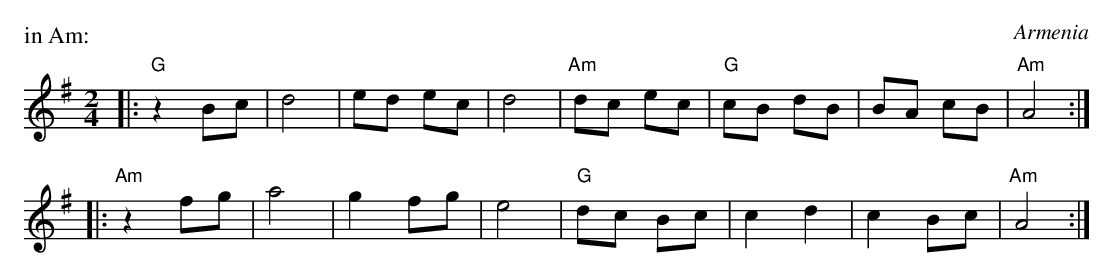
X:1
P: Sirun Akhchik (Sweet Girl)
O: Armenia
M: 2/4
L: 1/8
P: in Am:
K: Ador
|: "G"z2 Bc | d4 | ed ec | d4 | "Am"dc ec | "G"cB dB | BA cB | "Am"A4 :|
|: "Am"z2 fg | a4 | g2 fg | e4 | "G"dc Bc | c2 d2 | c2 Bc | "Am"A4 :|
